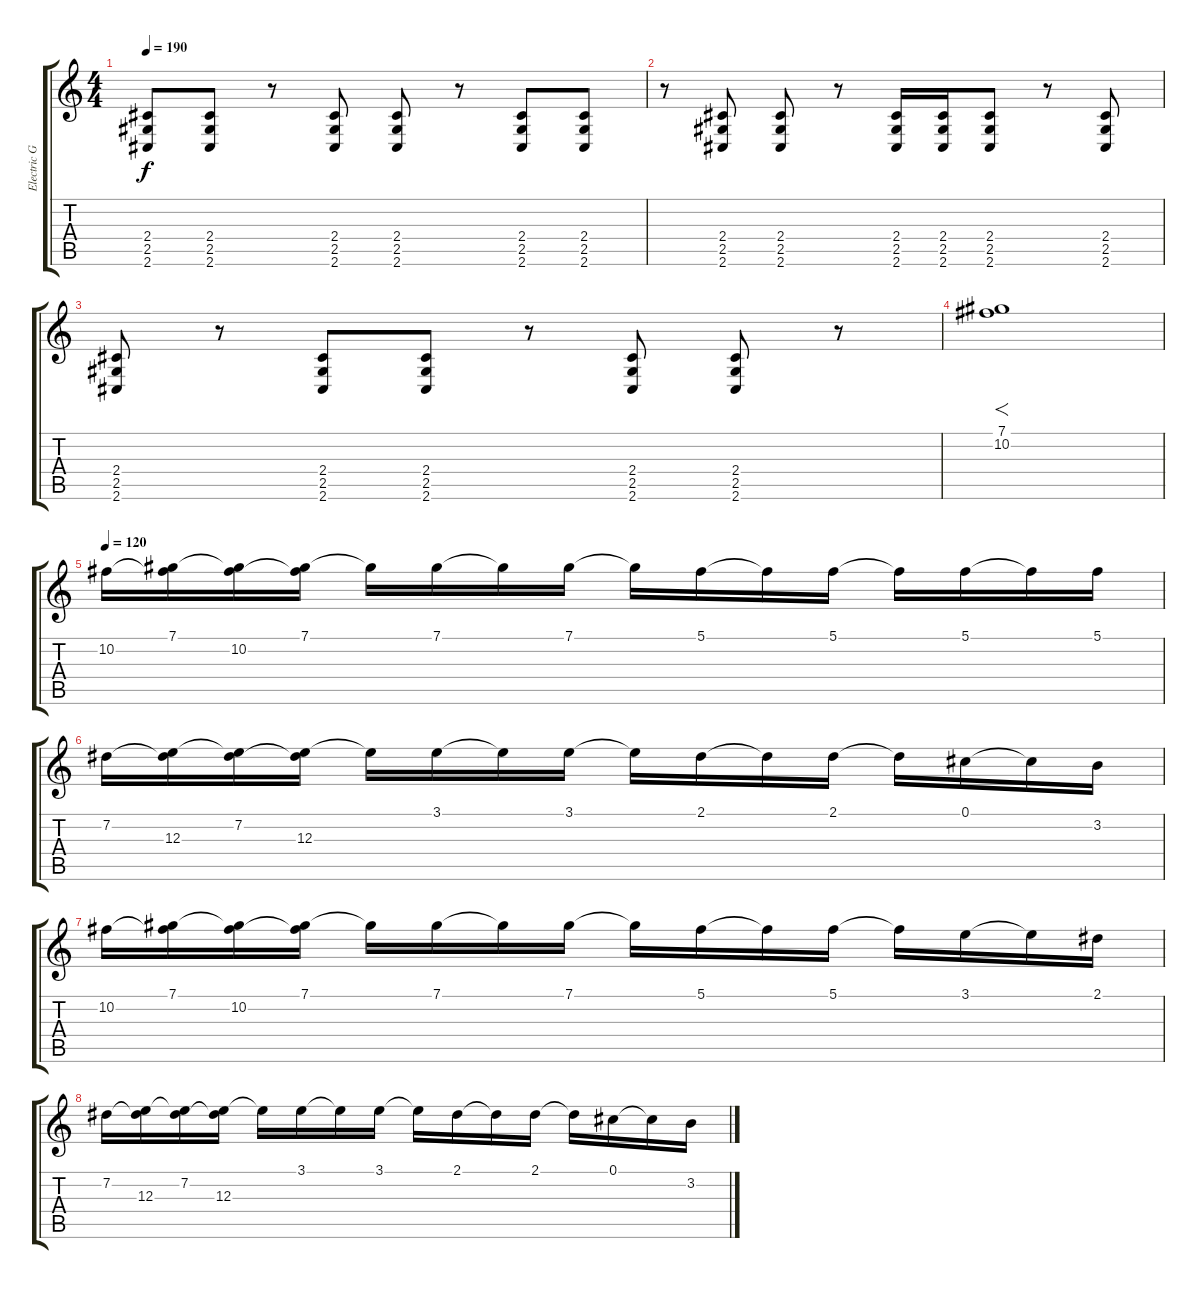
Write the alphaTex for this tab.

\track ("Electric Guitar 2" "Electric G") {instrument distortionguitar}
\staff {score tabs}
\tuning (Db4 Ab3 E3 B2 Gb2 B1) {hide}
\ts (4 4)
\tempo 190
\clef g2
\ks c
(2.4 2.5 2.6).8{dy f} (2.4 2.5 2.6).8 r.8 (2.4 2.5 2.6).8 (2.4 2.5 2.6).8 r.8 (2.4 2.5 2.6).8 (2.4 2.5 2.6).8 |
r.8 (2.4 2.5 2.6).8 (2.4 2.5 2.6).8 r.8 (2.4 2.5 2.6).16 (2.4 2.5 2.6).16 (2.4 2.5 2.6).8 r.8 (2.4 2.5 2.6).8 |
(2.4 2.5 2.6).8 r.8 (2.4 2.5 2.6).8 (2.4 2.5 2.6).8 r.8 (2.4 2.5 2.6).8 (2.4 2.5 2.6).8 r.8 |
(7.1 10.2).1{f} |
\tempo 120
10.2.16 (7.1 10.2{t}).16 (7.1{t} 10.2).16 (7.1 10.2{t}).16 7.1{t}.16 7.1.16 7.1{t}.16 7.1.16 7.1{t}.16 5.1.16 5.1{t}.16 5.1.16 5.1{t}.16 5.1.16 5.1{t}.16 5.1.16 |
7.2.16 (7.2{t} 12.3).16 (7.2 12.3{t}).16 (7.2{t} 12.3).16 12.3{t}.16 3.1.16 3.1{t}.16 3.1.16 3.1{t}.16 2.1.16 2.1{t}.16 2.1.16 2.1{t}.16 0.1.16 0.1{t}.16 3.2.16 |
10.2.16 (7.1 10.2{t}).16 (7.1{t} 10.2).16 (7.1 10.2{t}).16 7.1{t}.16 7.1.16 7.1{t}.16 7.1.16 7.1{t}.16 5.1.16 5.1{t}.16 5.1.16 5.1{t}.16 3.1.16 3.1{t}.16 2.1.16 |
7.2.16 (7.2{t} 12.3).16 (7.2 12.3{t}).16 (7.2{t} 12.3).16 12.3{t}.16 3.1.16 3.1{t}.16 3.1.16 3.1{t}.16 2.1.16 2.1{t}.16 2.1.16 2.1{t}.16 0.1.16 0.1{t}.16 3.2.16
